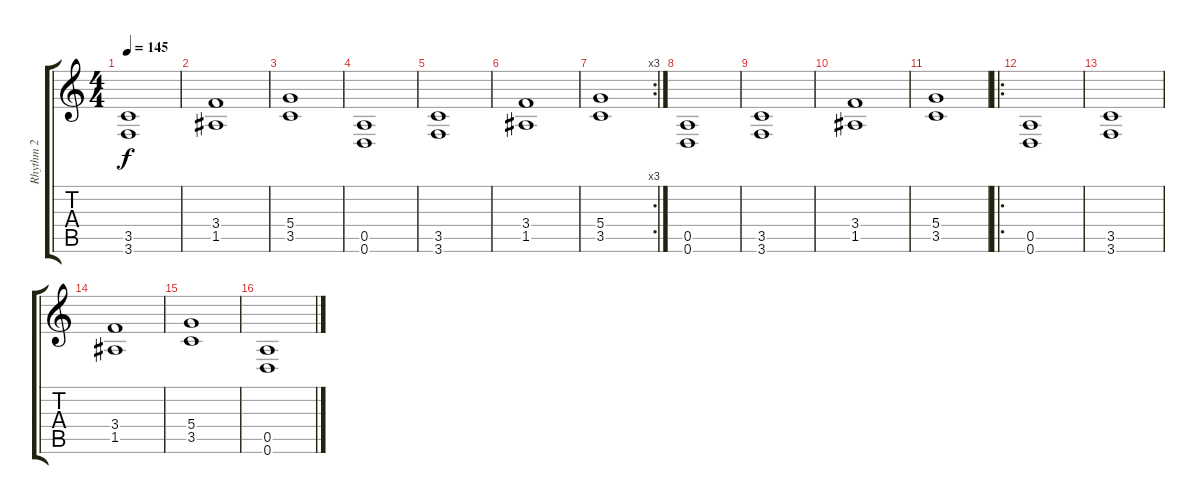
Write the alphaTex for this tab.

\track ("Rhythm 2" "Rhythm 2") {instrument distortionguitar}
\staff {score tabs}
\tuning (E4 B3 G3 D3 A2 D2) {hide}
\ts (4 4)
\tempo 145
\clef g2
\ks c
(3.5 3.6).1{dy f} |
(3.4 1.5).1 |
(5.4 3.5).1 |
(0.5 0.6).1 |
(3.5 3.6).1 |
(3.4 1.5).1 |
\rc 3
(5.4 3.5).1 |
(0.5 0.6).1 |
(3.5 3.6).1 |
(3.4 1.5).1 |
(5.4 3.5).1 |
\ro
(0.5 0.6).1 |
(3.5 3.6).1 |
(3.4 1.5).1 |
(5.4 3.5).1 |
(0.5 0.6).1
